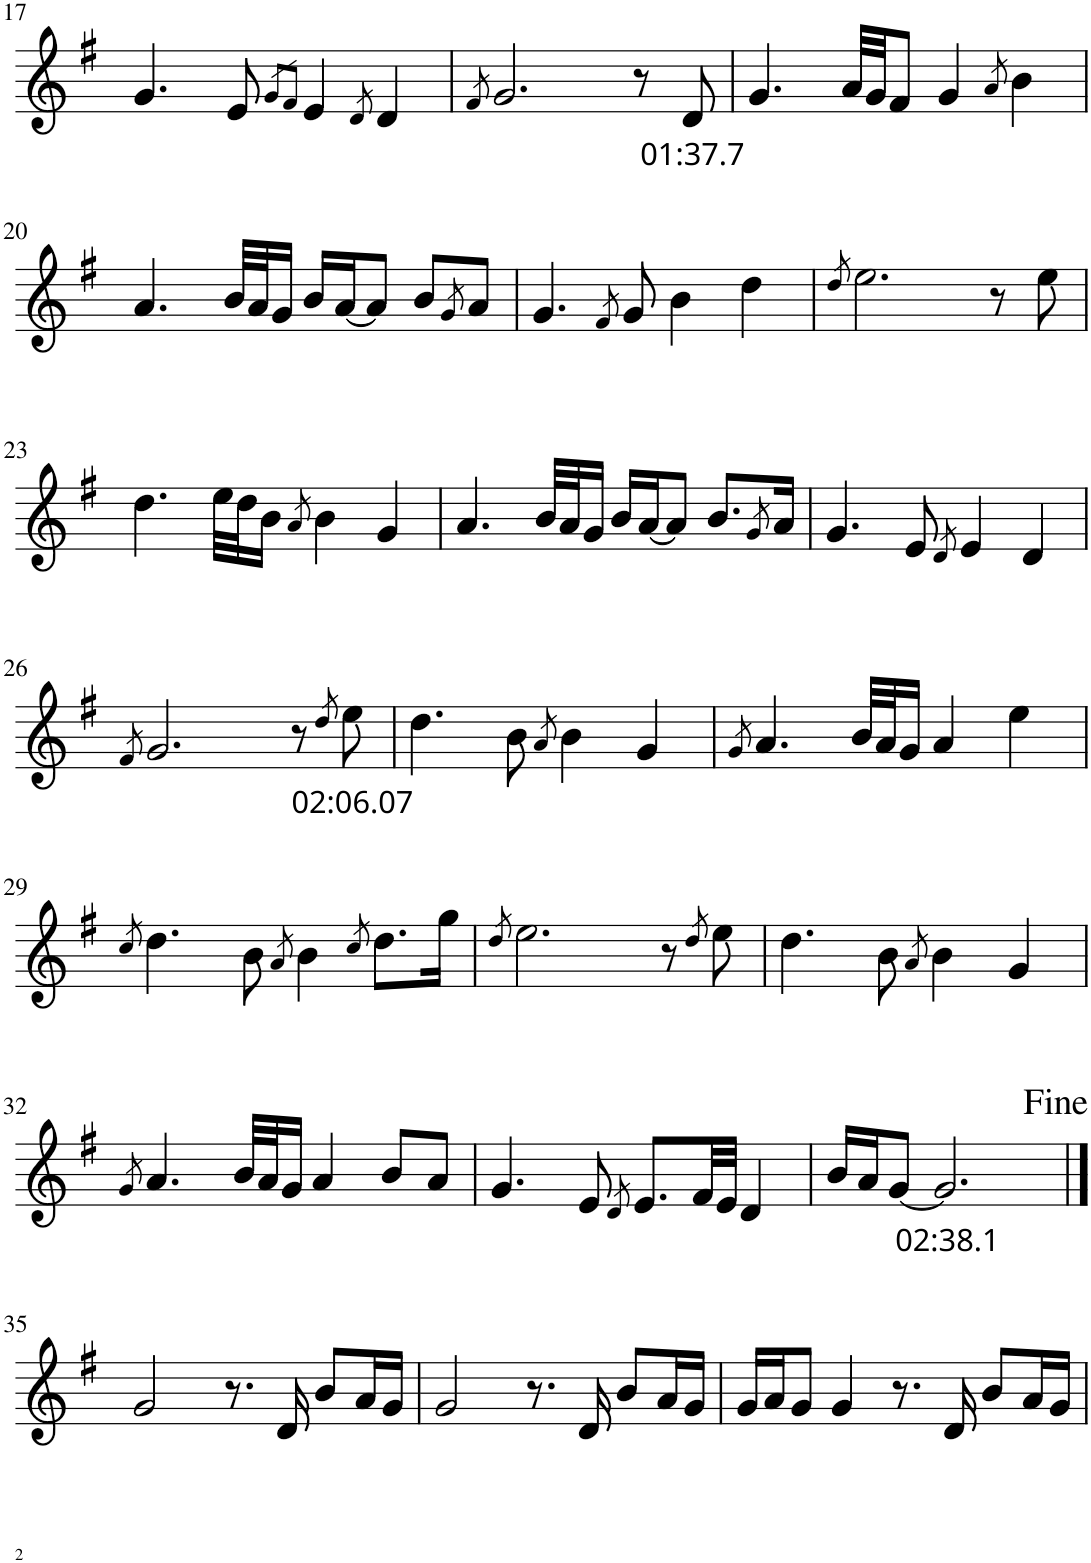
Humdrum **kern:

**kern	**text
*part1	*part1
*staff1	*staff1
*I"Voice	*
*I'V	*
!!LO:PB:g=z
*clefG2	*
*k[f#]	*
*M4/4	*
=17	=17
4.g/	.
8e/	.
8qg/L	.
8qf#/J	.
4e/	.
8qd/	.
4d/	.
=18	=18
8qf#/	.
2.g/	.
8r	.
!	!LO:LY:b
8d/	01:37.7
=19	=19
4.g/	.
32a/LLL	.
32g/JJ	.
8f#/J	.
4g/	.
8qa/	.
[8.b\	.
!!LO:LB:g=z
=20	=20
4.a/	.
16b\]	.
32b/LLL	.
32a/J	.
16g/JJ	.
16b/LL	.
[<16a/J	.
8a/J]	.
8b/L	.
8qg/	.
8a/J	.
=21	=21
4.g/	.
8qf#/	.
8g/	.
4b\	.
4dd\	.
=22	=22
8qdd/	.
2.ee\	.
8r	.
8ee\	.
!!LO:LB:g=z
=23	=23
4.dd\	.
32ee\LLL	.
32dd\J	.
16b\JJ	.
8qa/	.
4b\	.
4g/	.
=24	=24
4.a/	.
32b/LLL	.
32a/J	.
16g/JJ	.
16b/LL	.
[<16a/J	.
8a/J]	.
8.b/L	.
8qg/	.
16a/Jk	.
=25	=25
4.g/	.
8e/	.
8qd/	.
4e/	.
4d/	.
!!LO:LB:g=z
=26	=26
8qf#/	.
2.g/	.
8r	.
8qdd/	.
!	!LO:LY:b
8ee\	02:06.07
=27	=27
4.dd\	.
8b\	.
8qa/	.
4b\	.
4g/	.
=28	=28
8qg/	.
4.a/	.
32b/LLL	.
32a/J	.
16g/JJ	.
4a/	.
4ee\	.
!!LO:LB:g=z
=29	=29
8qcc/	.
4.dd\	.
8b\	.
8qa/	.
4b\	.
8qcc/	.
8.dd\L	.
16gg\Jk	.
=30	=30
8qdd/	.
2.ee\	.
8r	.
8qdd/	.
8ee\	.
=31	=31
4.dd\	.
8b\	.
8qa/	.
4b\	.
4g/	.
!!LO:LB:g=z
=32	=32
8qg/	.
4.a/	.
32b/LLL	.
32a/J	.
16g/JJ	.
4a/	.
8b/L	.
8a/J	.
=33	=33
4.g/	.
8e/	.
8qd/	.
8.e/L	.
32f#/LL	.
32e/JJJ	.
4d/	.
=34	=34
16b/LL	.
16a/J	.
[<8g/J	.
!	!LO:LY:b
2.g/]	02:38.1
!!LO:LB:g=z
==35	==35
2g/	.
8.r	.
16d/	.
8b/L	.
16a/L	.
16g/JJ	.
=36	=36
2g/	.
8.r	.
16d/	.
8b/L	.
16a/L	.
16g/JJ	.
=37	=37
16g/LL	.
16a/J	.
8g/J	.
4g/	.
8.r	.
16d/	.
8b/L	.
16a/L	.
16g/JJ	.
=	=
*-	*-
